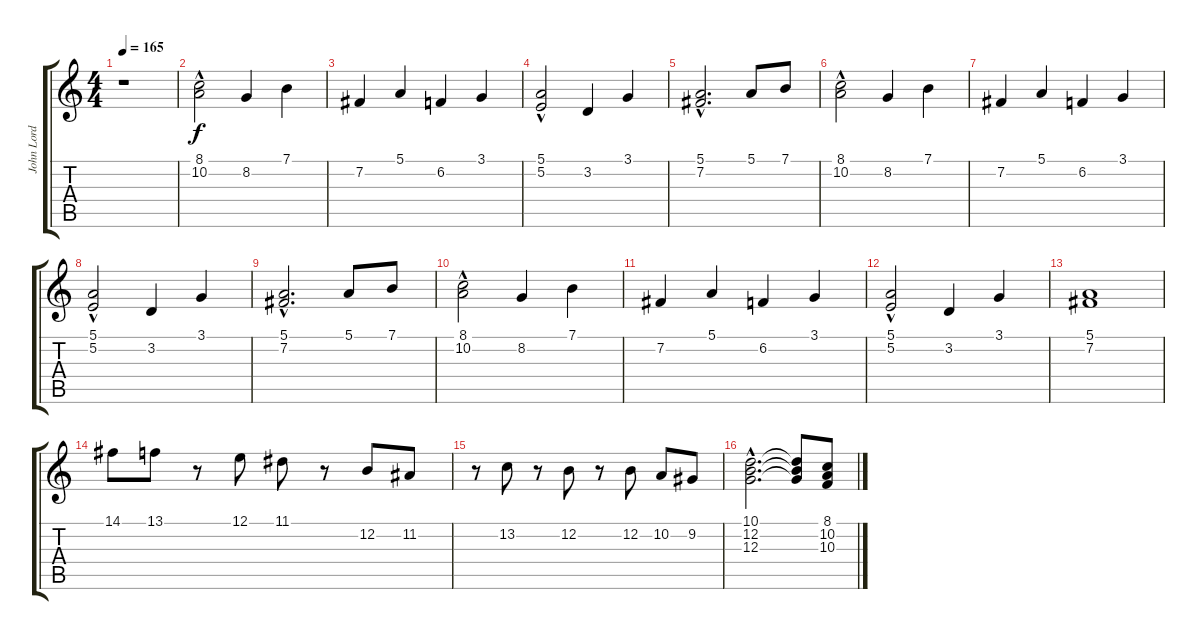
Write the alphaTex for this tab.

\track ("John Lord" "John Lord") {instrument drawbarorgan}
\staff {score tabs}
\tuning (E4 B3 G3 D3 A2 E2) {hide}
\ts (4 4)
\tempo 165
\clef g2
\ks c
r.1{dy f instrument drawbarorgan} |
(8.1{hac} 10.2).2 8.2.4 7.1.4 |
7.2.4 5.1.4 6.2.4 3.1.4 |
(5.1{hac} 5.2).2 3.2.4 3.1.4 |
(5.1{hac} 7.2{hac}).2{d} 5.1.8 7.1.8 |
(8.1{hac} 10.2).2 8.2.4 7.1.4 |
7.2.4 5.1.4 6.2.4 3.1.4 |
(5.1{hac} 5.2).2 3.2.4 3.1.4 |
(5.1{hac} 7.2{hac}).2{d} 5.1.8 7.1.8 |
(8.1{hac} 10.2).2 8.2.4 7.1.4 |
7.2.4 5.1.4 6.2.4 3.1.4 |
(5.1{hac} 5.2).2 3.2.4 3.1.4 |
(5.1 7.2).1 |
14.1.8{volume 11} 13.1.8 r.8 12.1.8 11.1.8 r.8 12.2.8 11.2.8 |
r.8 13.2.8 r.8 12.2.8 r.8 12.2.8 10.2.8 9.2.8 |
(10.1{hac} 12.2{hac} 12.3{hac}).2{d} (10.1{t} 12.2{t} 12.3{t}).8 (8.1 10.2 10.3).8
